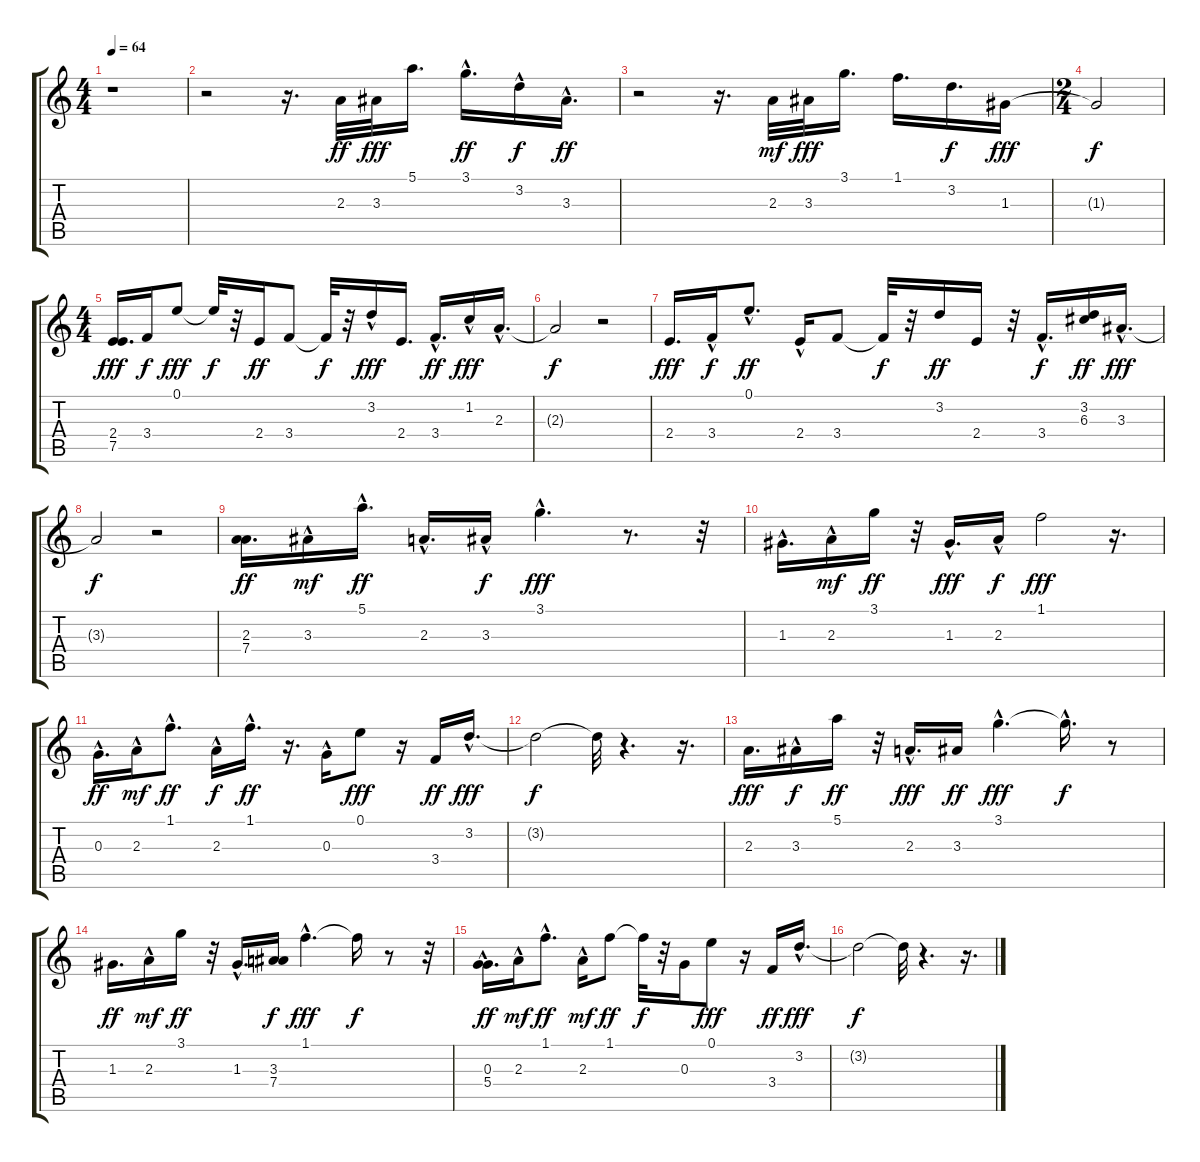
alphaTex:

\track "" {instrument acousticguitarnylon}
\staff {score tabs}
\tuning (E4 B3 G3 D3 A2 E2) {hide}
\ts (4 4)
\tempo 64
\clef g2
\ks c
r.1{dy ff} |
r.2 r.16{d} 2.3.32 3.3.32{dy fff} 5.1.16{d} 3.1{hac}.16{d dy ff} 3.2{hac}.16{dy f} 3.3{hac}.16{d dy ff} |
r.2 r.16{d} 2.3.32{dy mf} 3.3.32{dy fff} 3.1.16{d} 1.1.16{d} 3.2.16{d dy f} 1.3.16{dy fff} |
\ts (2 4)
1.3{t}.2{dy f} |
\ts (4 4)
(2.4 7.5).16{d dy fff volume 13} 3.4.16{dy f} 0.1.8{dy fff} 0.1{t}.32{dy f} r.32 2.4.16{dy ff} 3.4.8 3.4{t}.32{dy f} r.32 3.2{hac}.16{dy fff} 2.4.16{d} 3.4{hac}.16{d dy ff} 1.2{hac}.16{dy fff} 2.3{hac}.16{d} |
2.3{t}.2{dy f} r.2 |
2.4.16{d dy fff} 3.4{hac}.16{dy f} 0.1{hac}.8{d dy ff} 2.4{hac}.16 3.4.8 3.4{t}.32{dy f} r.32 3.2.16{dy ff} 2.4.16 r.32 3.4{hac}.16{d dy f} (3.2 6.3).16{dy ff} 3.3{hac}.16{d dy fff} |
3.3{t}.2{dy f} r.2 |
(2.3 7.4).16{d dy ff} 3.3{hac}.16{dy mf} 5.1{hac}.16{d dy ff} 2.3{hac}.16{d} 3.3{hac}.16{dy f} 3.1{hac}.4{d dy fff} r.8{d} r.32 |
1.3{hac}.16{d} 2.3{hac}.16{dy mf} 3.1.16{dy ff} r.32 1.3{hac}.16{d dy fff} 2.3{hac}.16{dy f} 1.1.2{dy fff} r.16{d} |
0.3{hac}.16{d dy ff} 2.3{hac}.16{dy mf} 1.1{hac}.8{d dy ff} 2.3{hac}.16{dy f} 1.1{hac}.16{d dy ff} r.16{d} 0.3{hac}.16 0.1.8{dy fff} r.16 3.4.16{dy ff} 3.2{hac}.16{d dy fff} |
3.2{t}.2{dy f} 3.2{t}.32 r.4{d} r.16{d} |
2.3.16{d dy fff} 3.3{hac}.16{dy f} 5.1.16{dy ff} r.32 2.3{hac}.16{d dy fff} 3.3.16{dy ff} 3.1{hac}.4{d dy fff} 3.1{hac t}.16{d dy f} r.8 |
1.3.16{d dy ff} 2.3{hac}.16{dy mf} 3.1.16{dy ff} r.32 1.3{hac}.16{d} (3.3 7.4).16{dy f} 1.1{hac}.4{d dy fff} 1.1{t}.16{dy f} r.8 r.32 |
(0.3{hac} 5.4{hac}).16{d dy ff} 2.3{hac}.16{dy mf} 1.1{hac}.8{d dy ff} 2.3{hac}.16{dy mf} 1.1.8{dy ff} 1.1{t}.32{dy f} r.32 0.3.16 0.1.8{dy fff} r.16 3.4.16{dy ff} 3.2{hac}.16{d dy fff} |
3.2{t}.2{dy f} 3.2{t}.32 r.4{d} r.16{d}
